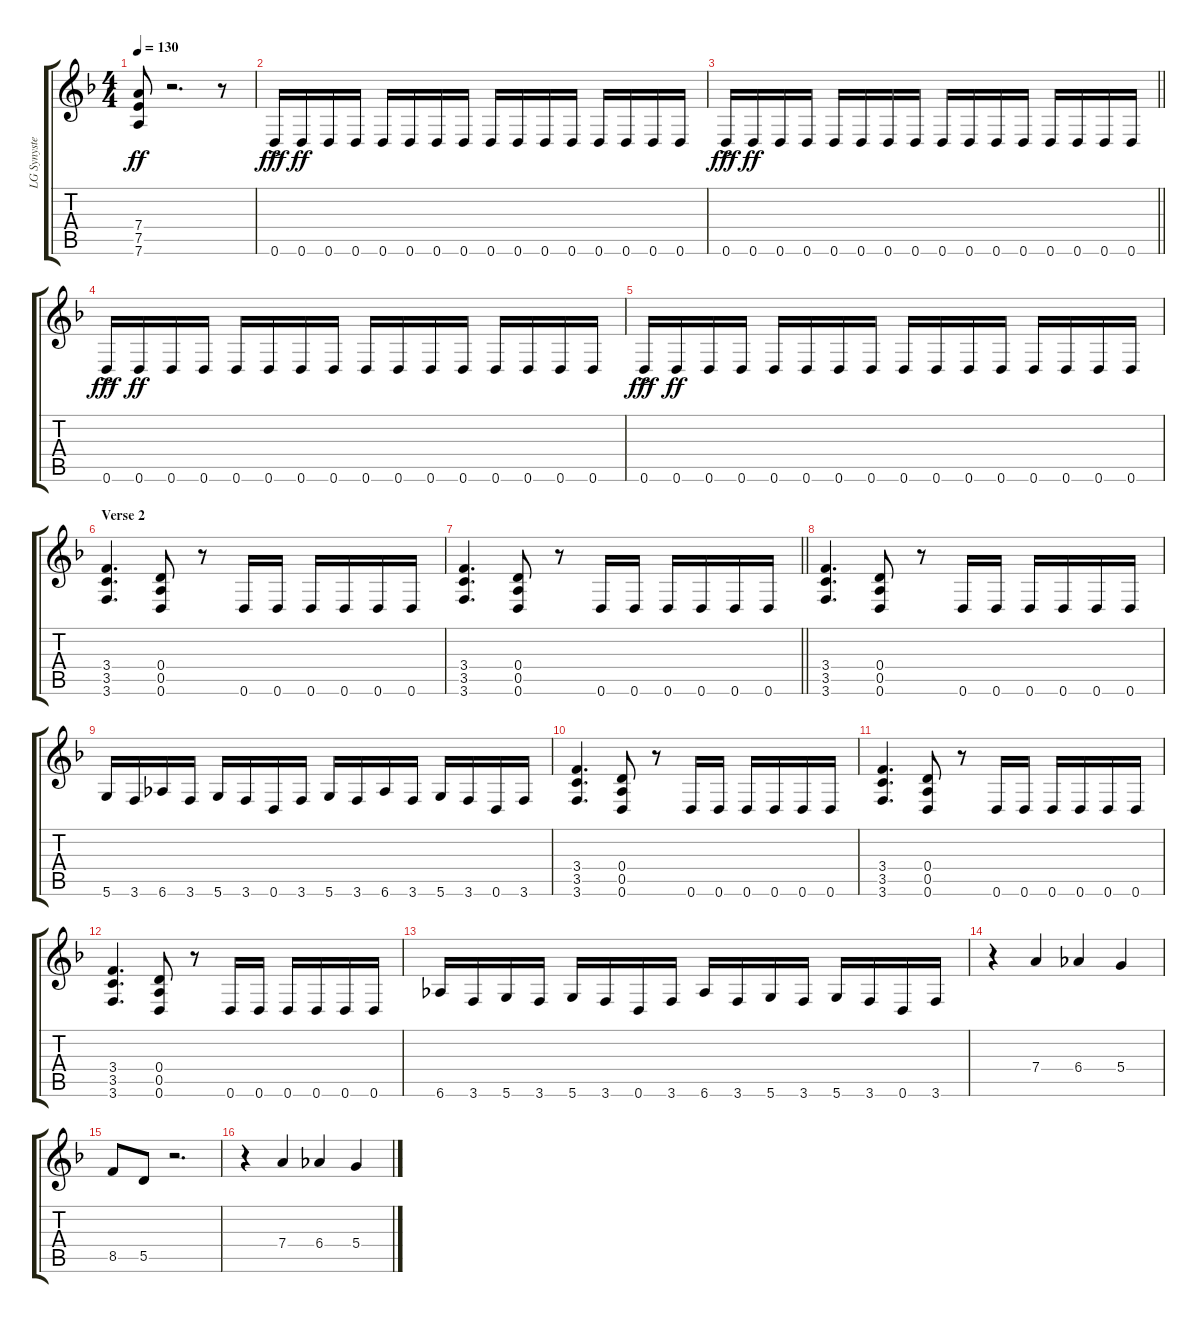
\track ("LG Synyster Gates" "LG Synyste") {instrument distortionguitar}
\staff {score tabs}
\tuning (E4 B3 G3 D3 A2 D2) {hide}
\ts (4 4)
\tempo 130
\clef g2
\ks dminor
(7.4 7.5 7.6).8{dy ff} r.2{d} r.8 |
0.6{ac}.16{dy fff} 0.6.16{dy ff} 0.6.16 0.6.16 0.6.16 0.6.16 0.6.16 0.6.16 0.6.16 0.6.16 0.6.16 0.6.16 0.6.16 0.6.16 0.6.16 0.6.16 |
\barLineRight lightlight
0.6{ac}.16{dy fff} 0.6.16{dy ff} 0.6.16 0.6.16 0.6.16 0.6.16 0.6.16 0.6.16 0.6.16 0.6.16 0.6.16 0.6.16 0.6.16 0.6.16 0.6.16 0.6.16 |
0.6{ac}.16{dy fff} 0.6.16{dy ff} 0.6.16 0.6.16 0.6.16 0.6.16 0.6.16 0.6.16 0.6.16 0.6.16 0.6.16 0.6.16 0.6.16 0.6.16 0.6.16 0.6.16 |
0.6{ac}.16{dy fff} 0.6.16{dy ff} 0.6.16 0.6.16 0.6.16 0.6.16 0.6.16 0.6.16 0.6.16 0.6.16 0.6.16 0.6.16 0.6.16 0.6.16 0.6.16 0.6.16 |
\section ("" "Verse 2")
(3.4 3.5 3.6).4{d} (0.4 0.5 0.6).8 r.8 0.6.16 0.6.16 0.6.16 0.6.16 0.6.16 0.6.16 |
\barLineRight lightlight
(3.4 3.5 3.6).4{d} (0.4 0.5 0.6).8 r.8 0.6.16 0.6.16 0.6.16 0.6.16 0.6.16 0.6.16 |
(3.4 3.5 3.6).4{d} (0.4 0.5 0.6).8 r.8 0.6.16 0.6.16 0.6.16 0.6.16 0.6.16 0.6.16 |
5.6.16 3.6.16 6.6.16 3.6.16 5.6.16 3.6.16 0.6.16 3.6.16 5.6.16 3.6.16 6.6.16 3.6.16 5.6.16 3.6.16 0.6.16 3.6.16 |
(3.4 3.5 3.6).4{d} (0.4 0.5 0.6).8 r.8 0.6.16 0.6.16 0.6.16 0.6.16 0.6.16 0.6.16 |
(3.4 3.5 3.6).4{d} (0.4 0.5 0.6).8 r.8 0.6.16 0.6.16 0.6.16 0.6.16 0.6.16 0.6.16 |
(3.4 3.5 3.6).4{d} (0.4 0.5 0.6).8 r.8 0.6.16 0.6.16 0.6.16 0.6.16 0.6.16 0.6.16 |
6.6.16 3.6.16 5.6.16 3.6.16 5.6.16 3.6.16 0.6.16 3.6.16 6.6.16 3.6.16 5.6.16 3.6.16 5.6.16 3.6.16 0.6.16 3.6.16 |
r.4 7.4.4 6.4.4 5.4.4 |
8.5.8 5.5.8 r.2{d} |
r.4 7.4.4 6.4.4 5.4.4
